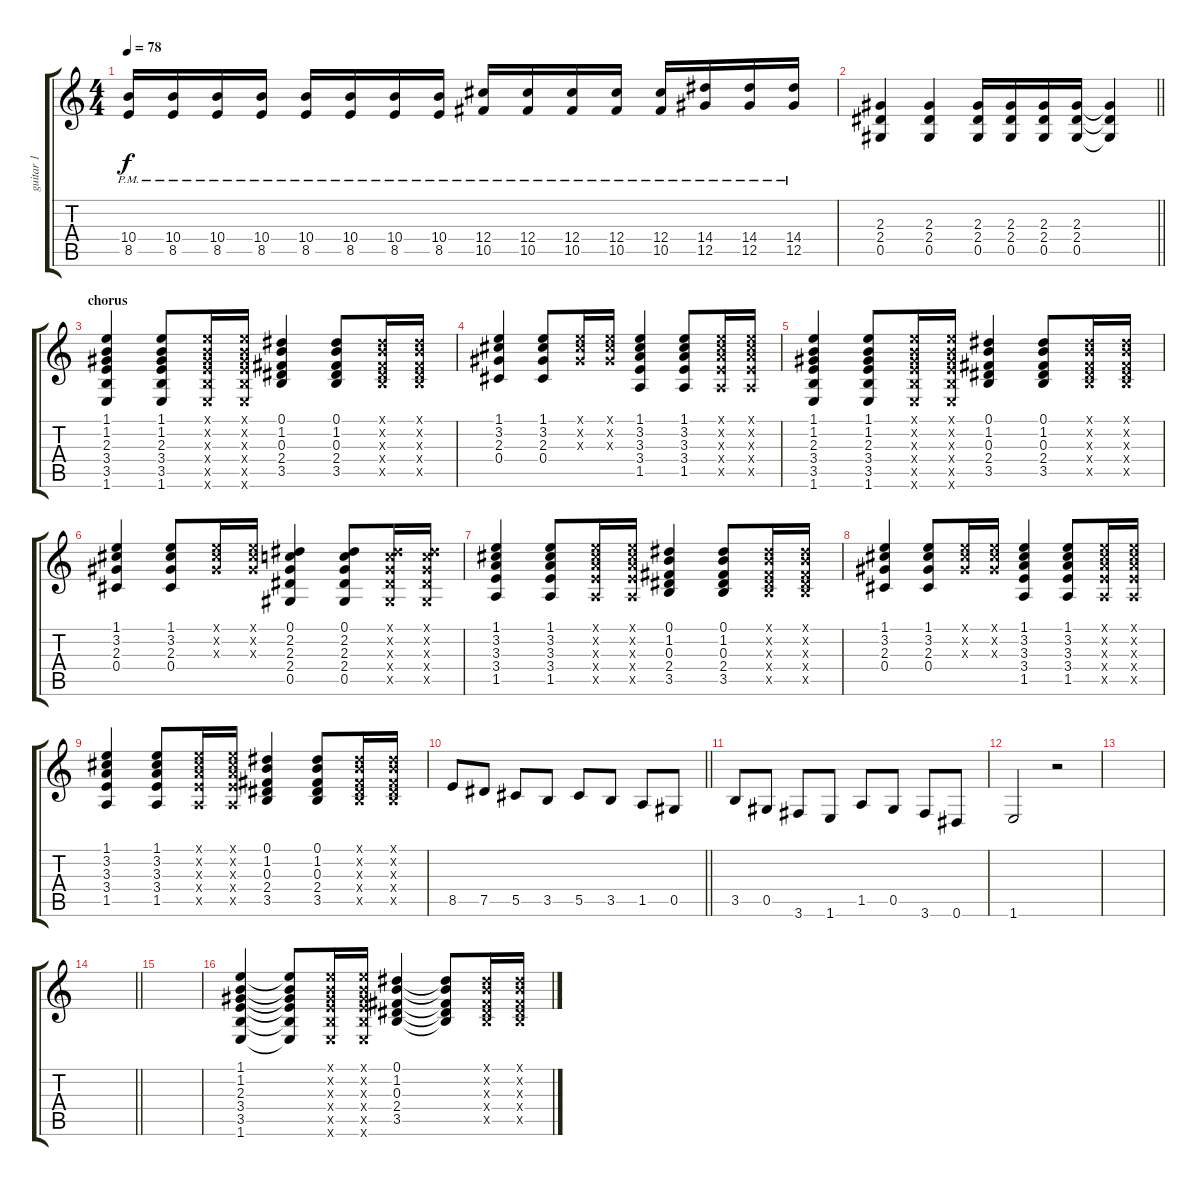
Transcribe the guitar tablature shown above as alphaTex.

\track ("guitar 1" "guitar 1") {instrument acousticguitarsteel}
\staff {score tabs}
\tuning (Eb4 Bb3 Gb3 Db3 Ab2 Eb2) {hide}
\ts (4 4)
\tempo 78
\clef g2
\ks c
(10.4{pm} 8.5{pm}).16{dy f} (10.4{pm} 8.5{pm}).16 (10.4{pm} 8.5{pm}).16 (10.4{pm} 8.5{pm}).16 (10.4{pm} 8.5{pm}).16 (10.4{pm} 8.5{pm}).16 (10.4{pm} 8.5{pm}).16 (10.4{pm} 8.5{pm}).16 (12.4{pm} 10.5{pm}).16 (12.4{pm} 10.5{pm}).16 (12.4{pm} 10.5{pm}).16 (12.4{pm} 10.5{pm}).16 (12.4{pm} 10.5{pm}).16 (14.4{pm} 12.5{pm}).16 (14.4{pm} 12.5{pm}).16 (14.4{pm} 12.5{pm}).16 |
\barLineRight lightlight
(2.3 2.4 0.5).4 (2.3 2.4 0.5).4 (2.3 2.4 0.5).16 (2.3 2.4 0.5).16 (2.3 2.4 0.5).16 (2.3 2.4 0.5).16 (2.3{t} 2.4{t} 0.5{t}).4 |
\section ("" "chorus")
(1.1 1.2 2.3 3.4 3.5 1.6).4 (1.1 1.2 2.3 3.4 3.5 1.6).8 (1.1{x} 1.2{x} 2.3{x} 3.4{x} 3.5{x} 1.6{x}).16 (1.1{x} 1.2{x} 2.3{x} 3.4{x} 3.5{x} 1.6{x}).16 (0.1 1.2 0.3 2.4 3.5).4 (0.1 1.2 0.3 2.4 3.5).8 (0.1{x} 1.2{x} 0.3{x} 2.4{x} 3.5{x}).16 (0.1{x} 1.2{x} 0.3{x} 2.4{x} 3.5{x}).16 |
(1.1 3.2 2.3 0.4).4 (1.1 3.2 2.3 0.4).8 (1.1{x} 3.2{x} 2.3{x}).16 (1.1{x} 3.2{x} 2.3{x}).16 (1.1 3.2 3.3 3.4 1.5).4 (1.1 3.2 3.3 3.4 1.5).8 (1.1{x} 3.2{x} 3.3{x} 3.4{x} 1.5{x}).16 (1.1{x} 3.2{x} 3.3{x} 3.4{x} 1.5{x}).16 |
(1.1 1.2 2.3 3.4 3.5 1.6).4 (1.1 1.2 2.3 3.4 3.5 1.6).8 (1.1{x} 1.2{x} 2.3{x} 3.4{x} 3.5{x} 1.6{x}).16 (1.1{x} 1.2{x} 2.3{x} 3.4{x} 3.5{x} 1.6{x}).16 (0.1 1.2 0.3 2.4 3.5).4 (0.1 1.2 0.3 2.4 3.5).8 (0.1{x} 1.2{x} 0.3{x} 2.4{x} 3.5{x}).16 (0.1{x} 1.2{x} 0.3{x} 2.4{x} 3.5{x}).16 |
(1.1 3.2 2.3 0.4).4 (1.1 3.2 2.3 0.4).8 (1.1{x} 3.2{x} 2.3{x}).16 (1.1{x} 3.2{x} 2.3{x}).16 (0.1 2.2 2.3 2.4 0.5).4 (0.1 2.2 2.3 2.4 0.5).8 (0.1{x} 2.2{x} 2.3{x} 2.4{x} 0.5{x}).16 (0.1{x} 2.2{x} 2.3{x} 2.4{x} 0.5{x}).16 |
(1.1 3.2 3.3 3.4 1.5).4 (1.1 3.2 3.3 3.4 1.5).8 (1.1{x} 3.2{x} 3.3{x} 3.4{x} 1.5{x}).16 (1.1{x} 3.2{x} 3.3{x} 3.4{x} 1.5{x}).16 (0.1 1.2 0.3 2.4 3.5).4 (0.1 1.2 0.3 2.4 3.5).8 (0.1{x} 1.2{x} 0.3{x} 2.4{x} 3.5{x}).16 (0.1{x} 1.2{x} 0.3{x} 2.4{x} 3.5{x}).16 |
(1.1 3.2 2.3 0.4).4 (1.1 3.2 2.3 0.4).8 (1.1{x} 3.2{x} 2.3{x}).16 (1.1{x} 3.2{x} 2.3{x}).16 (1.1 3.2 3.3 3.4 1.5).4 (1.1 3.2 3.3 3.4 1.5).8 (1.1{x} 3.2{x} 3.3{x} 3.4{x} 1.5{x}).16 (1.1{x} 3.2{x} 3.3{x} 3.4{x} 1.5{x}).16 |
(1.1 3.2 3.3 3.4 1.5).4 (1.1 3.2 3.3 3.4 1.5).8 (1.1{x} 3.2{x} 3.3{x} 3.4{x} 1.5{x}).16 (1.1{x} 3.2{x} 3.3{x} 3.4{x} 1.5{x}).16 (0.1 1.2 0.3 2.4 3.5).4 (0.1 1.2 0.3 2.4 3.5).8 (0.1{x} 1.2{x} 0.3{x} 2.4{x} 3.5{x}).16 (0.1{x} 1.2{x} 0.3{x} 2.4{x} 3.5{x}).16 |
\barLineRight lightlight
8.5.8 7.5.8 5.5.8 3.5.8 5.5.8 3.5.8 1.5.8 0.5.8 |
3.5.8 0.5.8 3.6.8 1.6.8 1.5.8 0.5.8 3.6.8 0.6.8 |
1.6.2 r.2 |
|
\barLineRight lightlight
|
|
(1.1 1.2 2.3 3.4 3.5 1.6).4 (1.1{t} 1.2{t} 2.3{t} 3.4{t} 3.5{t} 1.6{t}).8 (1.1{x} 1.2{x} 2.3{x} 3.4{x} 3.5{x} 1.6{x}).16 (1.1{x} 1.2{x} 2.3{x} 3.4{x} 3.5{x} 1.6{x}).16 (0.1 1.2 0.3 2.4 3.5).4 (0.1{t} 1.2{t} 0.3{t} 2.4{t} 3.5{t}).8 (0.1{x} 1.2{x} 0.3{x} 2.4{x} 3.5{x}).16 (0.1{x} 1.2{x} 0.3{x} 2.4{x} 3.5{x}).16
